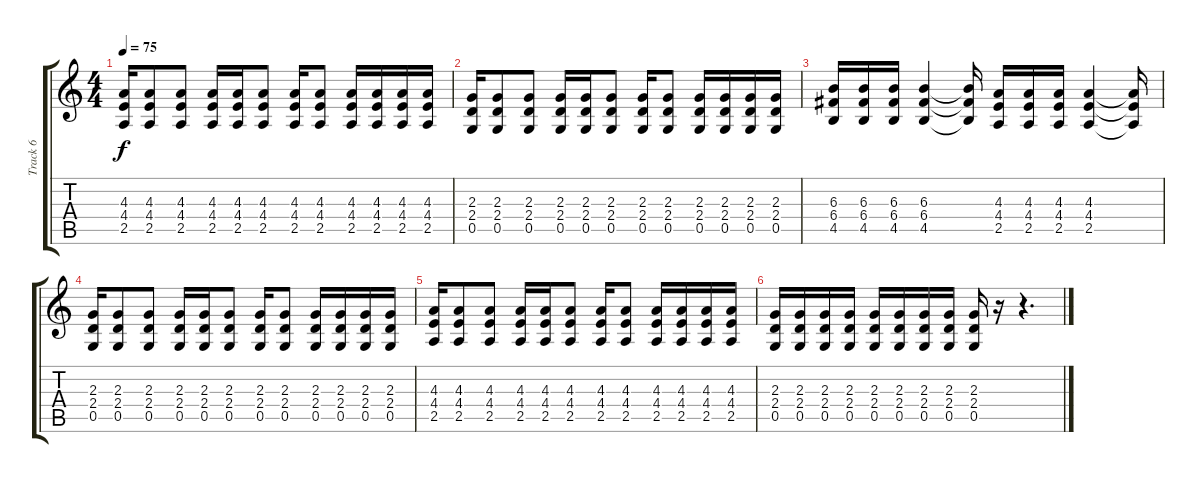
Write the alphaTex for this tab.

\track ("Track 6" "Track 6") {instrument overdrivenguitar}
\staff {score tabs}
\tuning (D4 A3 F3 C3 G2 D2) {hide}
\ts (4 4)
\tempo 75
\clef g2
\ks c
(4.3 4.4 2.5).16{dy f} (4.3 4.4 2.5).8 (4.3 4.4 2.5).8 (4.3 4.4 2.5).16 (4.3 4.4 2.5).16 (4.3 4.4 2.5).8 (4.3 4.4 2.5).16 (4.3 4.4 2.5).8 (4.3 4.4 2.5).16 (4.3 4.4 2.5).16 (4.3 4.4 2.5).16 (4.3 4.4 2.5).16 |
(2.3 2.4 0.5).16 (2.3 2.4 0.5).8 (2.3 2.4 0.5).8 (2.3 2.4 0.5).16 (2.3 2.4 0.5).16 (2.3 2.4 0.5).8 (2.3 2.4 0.5).16 (2.3 2.4 0.5).8 (2.3 2.4 0.5).16 (2.3 2.4 0.5).16 (2.3 2.4 0.5).16 (2.3 2.4 0.5).16 |
(6.3 6.4 4.5).16 (6.3 6.4 4.5).16 (6.3 6.4 4.5).16 (6.3 6.4 4.5).4 (6.3{t} 6.4{t} 4.5{t}).16 (4.3 4.4 2.5).16 (4.3 4.4 2.5).16 (4.3 4.4 2.5).16 (4.3 4.4 2.5).4 (4.3{t} 4.4{t} 2.5{t}).16 |
(2.3 2.4 0.5).16 (2.3 2.4 0.5).8 (2.3 2.4 0.5).8 (2.3 2.4 0.5).16 (2.3 2.4 0.5).16 (2.3 2.4 0.5).8 (2.3 2.4 0.5).16 (2.3 2.4 0.5).8 (2.3 2.4 0.5).16 (2.3 2.4 0.5).16 (2.3 2.4 0.5).16 (2.3 2.4 0.5).16 |
(4.3 4.4 2.5).16 (4.3 4.4 2.5).8 (4.3 4.4 2.5).8 (4.3 4.4 2.5).16 (4.3 4.4 2.5).16 (4.3 4.4 2.5).8 (4.3 4.4 2.5).16 (4.3 4.4 2.5).8 (4.3 4.4 2.5).16 (4.3 4.4 2.5).16 (4.3 4.4 2.5).16 (4.3 4.4 2.5).16 |
(2.3 2.4 0.5).16 (2.3 2.4 0.5).16 (2.3 2.4 0.5).16 (2.3 2.4 0.5).16 (2.3 2.4 0.5).16 (2.3 2.4 0.5).16 (2.3 2.4 0.5).16 (2.3 2.4 0.5).16 (2.3 2.4 0.5).16 r.16 r.4{d}
